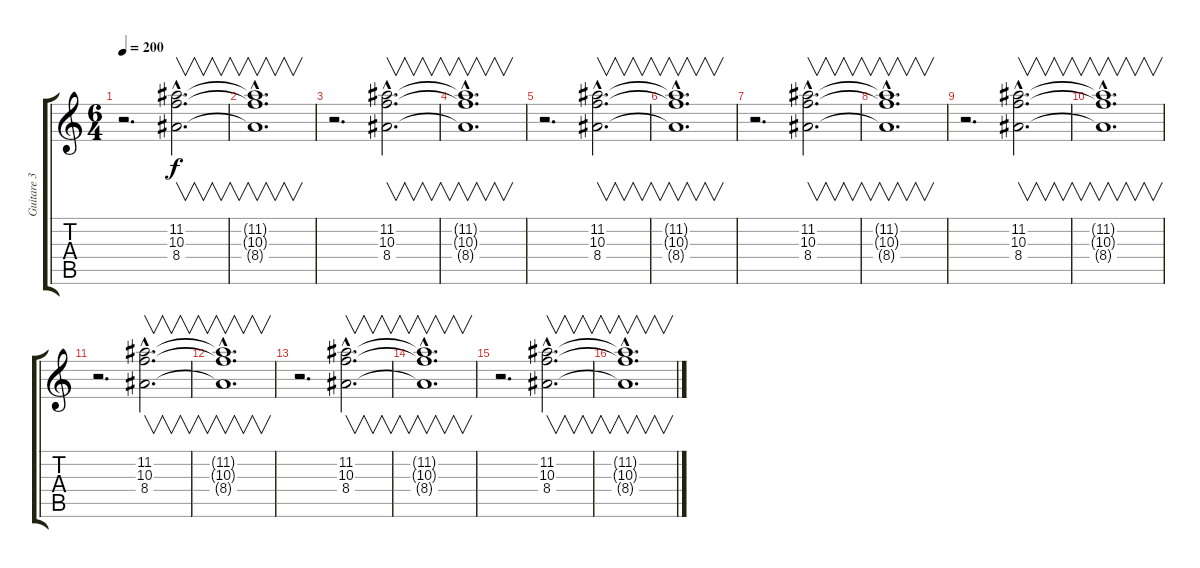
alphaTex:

\track ("Guitare 3" "Guitare 3") {instrument electricguitarclean}
\staff {score tabs}
\tuning (E4 B3 G3 D3 A2 E2) {hide}
\ts (6 4)
\tempo 200
\clef g2
\ks c
r.2{d dy f} (11.2{hac} 10.3{hac} 8.4{hac}).2{v d} |
(11.2{hac t} 10.3{hac t} 8.4{hac t}).1{v d} |
r.2{d} (11.2{hac} 10.3{hac} 8.4{hac}).2{v d} |
(11.2{hac t} 10.3{hac t} 8.4{hac t}).1{v d} |
r.2{d} (11.2{hac} 10.3{hac} 8.4{hac}).2{v d} |
(11.2{hac t} 10.3{hac t} 8.4{hac t}).1{v d} |
r.2{d} (11.2{hac} 10.3{hac} 8.4{hac}).2{v d} |
(11.2{hac t} 10.3{hac t} 8.4{hac t}).1{v d} |
r.2{d} (11.2{hac} 10.3{hac} 8.4{hac}).2{v d} |
(11.2{hac t} 10.3{hac t} 8.4{hac t}).1{v d} |
r.2{d} (11.2{hac} 10.3{hac} 8.4{hac}).2{v d} |
(11.2{hac t} 10.3{hac t} 8.4{hac t}).1{v d} |
r.2{d} (11.2{hac} 10.3{hac} 8.4{hac}).2{v d} |
(11.2{hac t} 10.3{hac t} 8.4{hac t}).1{v d} |
r.2{d} (11.2{hac} 10.3{hac} 8.4{hac}).2{v d} |
(11.2{hac t} 10.3{hac t} 8.4{hac t}).1{v d}
